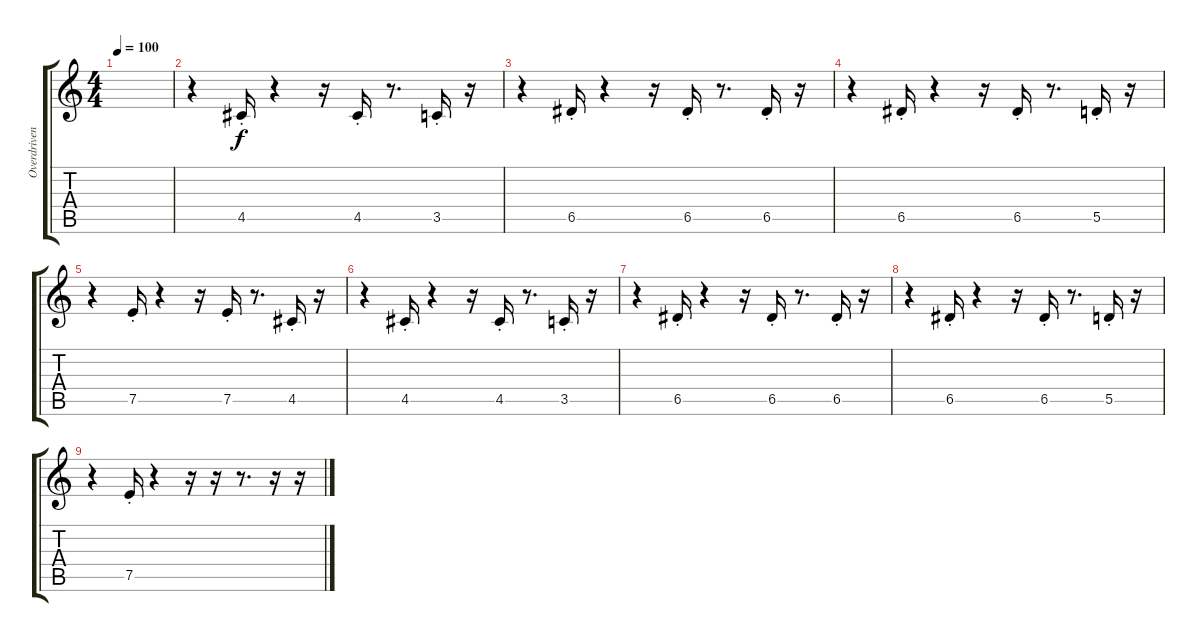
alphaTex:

\track ("Overdriven Guitar " "Overdriven") {instrument overdrivenguitar}
\staff {score tabs}
\tuning (E4 B3 G3 D3 A2 E2) {hide}
\ts (4 4)
\tempo 100
\clef g2
\ks c
|
r.4 4.5{st}.16 r.4 r.16 4.5{st}.16 r.8{d} 3.5{st}.16 r.16 |
r.4 6.5{st}.16 r.4 r.16 6.5{st}.16 r.8{d} 6.5{st}.16 r.16 |
r.4 6.5{st}.16 r.4 r.16 6.5{st}.16 r.8{d} 5.5{st}.16 r.16 |
r.4 7.5{st}.16 r.4 r.16 7.5{st}.16 r.8{d} 4.5{st}.16 r.16 |
r.4 4.5{st}.16 r.4 r.16 4.5{st}.16 r.8{d} 3.5{st}.16 r.16 |
r.4 6.5{st}.16 r.4 r.16 6.5{st}.16 r.8{d} 6.5{st}.16 r.16 |
r.4 6.5{st}.16 r.4 r.16 6.5{st}.16 r.8{d} 5.5{st}.16 r.16 |
r.4 7.5{st}.16 r.4 r.16 r.16 r.8{d} r.16 r.16
